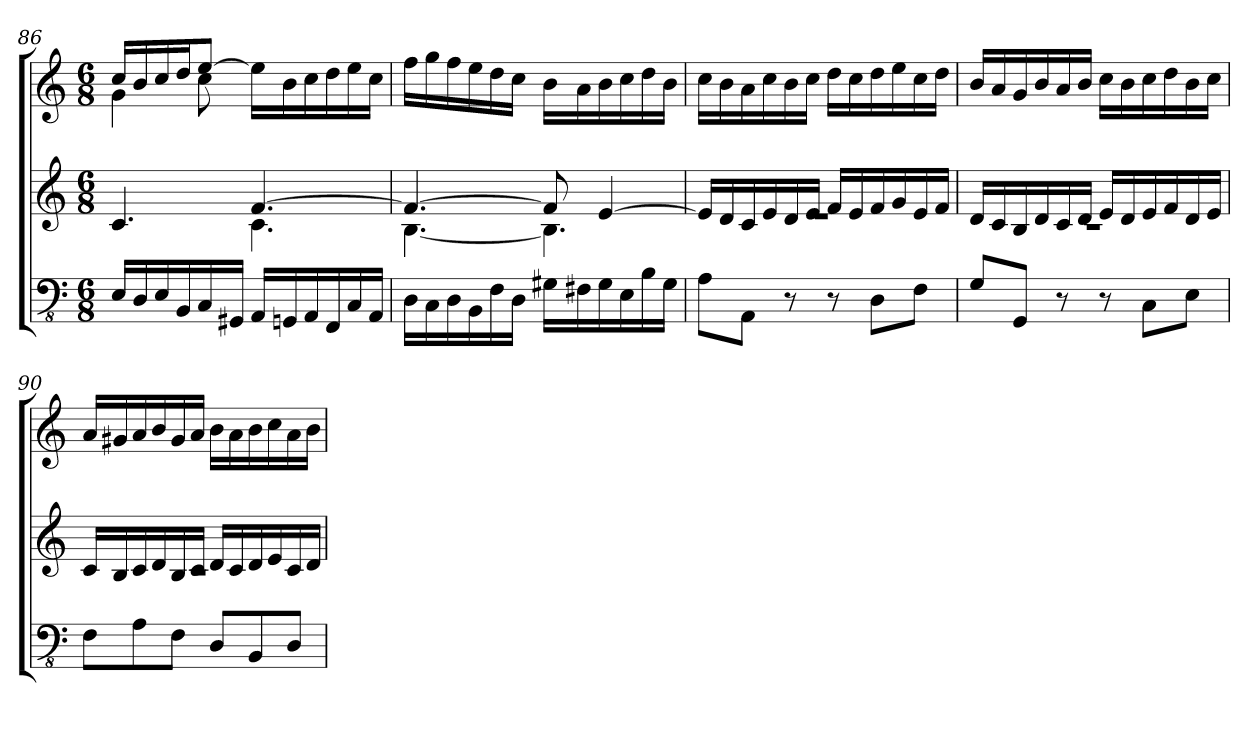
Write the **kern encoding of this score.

**kern	**kern	**kern
*part1	*part1	*part1
*staff3	*staff2	*staff1
*clefFv4	*clefG2	*clefG2
*k[]	*k[]	*k[]
*M6/8	*M6/8	*M6/8
=86	=86	=86
*	*^	*^
16EE/LL	4.c/	4.ryy	16cc/LL	4g\
16DD/	.	.	16b/	.
16EE/	.	.	16cc/	.
16BBB/	.	.	16dd/J	.
16CC/	.	.	[8ee/J	8cc\
16GGG#X/JJ	.	.	.	.
16AAA/LL	[4.f/	4.c\	16ee\LL]	4.ryy
16GGGn/	.	.	16b\	.
16AAA/	.	.	16cc\	.
16FFF/	.	.	16dd\	.
16CC/	.	.	16ee\	.
16AAA/JJ	.	.	16cc\JJ	.
*	*	*	*v	*v
!!LO:LB:g=z
=87	=87	=87	=87
16DD\LL	4.f/_	[4.B\	16ff\LL
16CC\	.	.	16gg\
16DD\	.	.	16ff\
16BBB\	.	.	16ee\
16FF\	.	.	16dd\
16DD\JJ	.	.	16cc\JJ
16GG#X\LL	8f/]	4.B\]	16b\LL
16FF#X\	.	.	16a\
16GG#\	[4e/	.	16b\
16EE\	.	.	16cc\
16BB\	.	.	16dd\
16GG#\JJ	.	.	16b\JJ
=88	=88	=88	=88
8AA\L	16e/LL]	2.re	16cc\LL
.	16d/	.	16b\
8AAA\J	16c/	.	16a\
.	16e/	.	16cc\
8r	16d/	.	16b\
.	16e/JJ	.	16cc\JJ
8r	16f/LL	.	16dd\LL
.	16e/	.	16cc\
8DD\L	16f/	.	16dd\
.	16g/	.	16ee\
8FF\J	16e/	.	16cc\
.	16f/JJ	.	16dd\JJ
=89	=89	=89	=89
8GG/L	16d/LL	2.rc	16b/LL
.	16c/	.	16a/
8GGG/J	16B/	.	16g/
.	16d/	.	16b/
8r	16c/	.	16a/
.	16d/JJ	.	16b/JJ
8r	16e/LL	.	16cc\LL
.	16d/	.	16b\
8CC\L	16e/	.	16cc\
.	16f/	.	16dd\
8EE\J	16d/	.	16b\
.	16e/JJ	.	16cc\JJ
=90	=90	=90	=90
8FF\L	16c/LL	2.rc	16a/LL
.	16B/	.	16g#X/
8AA\	16c/	.	16a/
.	16d/	.	16b/
8FF\J	16B/	.	16g#/
.	16c/JJ	.	16a/JJ
8DD/L	16d/LL	.	16b\LL
.	16c/	.	16a\
8BBB/	16d/	.	16b\
.	16e/	.	16cc\
8DD/J	16c/	.	16a\
.	16d/JJ	.	16b\JJ
*	*v	*v	*
=	=	=
*-	*-	*-
